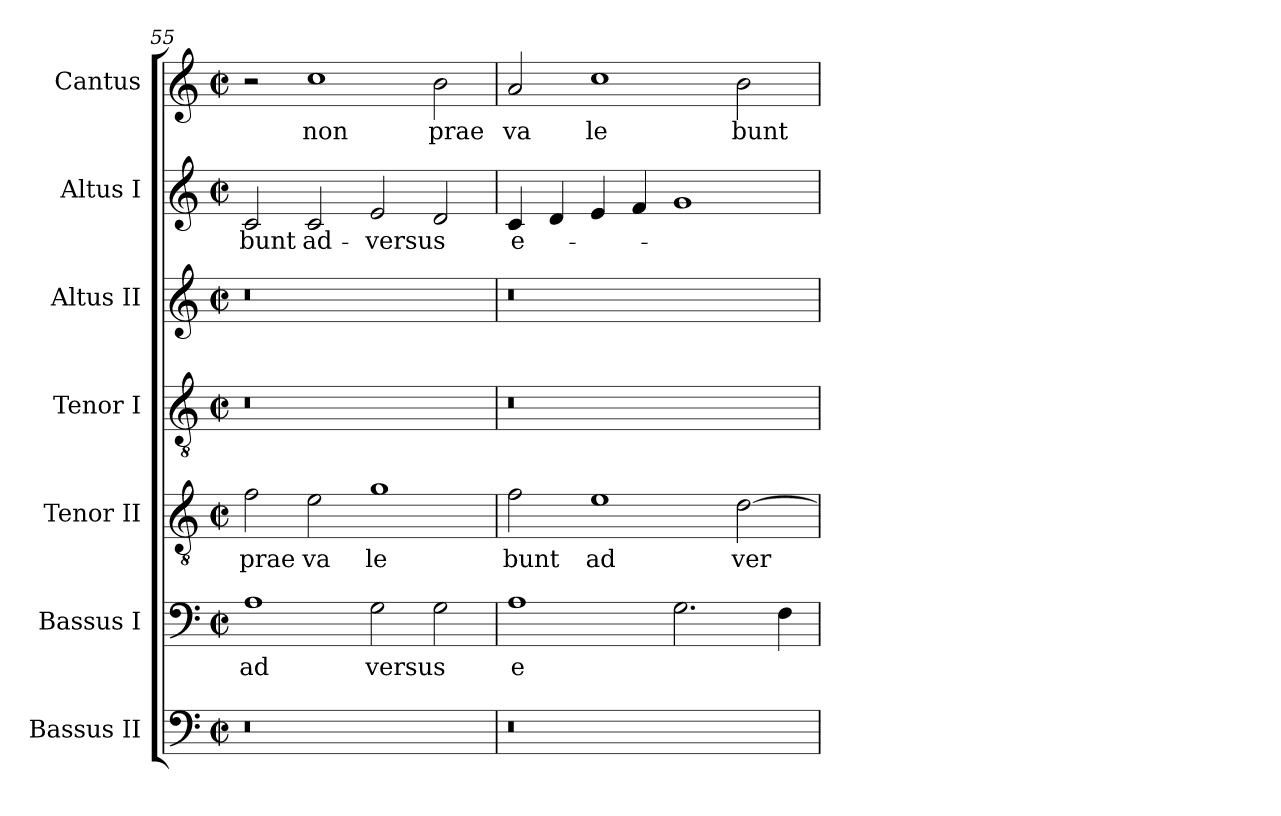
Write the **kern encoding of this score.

**kern	**kern	**text	**kern	**text	**kern	**kern	**kern	**text	**kern	**text
*part7	*part6	*part6	*part5	*part5	*part4	*part3	*part2	*part2	*part1	*part1
*staff7	*staff6	*staff6	*staff5	*staff5	*staff4	*staff3	*staff2	*staff2	*staff1	*staff1
*I"Bassus II	*I"Bassus I	*	*I"Tenor II	*	*I"Tenor I	*I"Altus II	*I"Altus I	*	*I"Cantus	*
*clefF4	*clefF4	*	*clefGv2	*	*clefGv2	*clefG2	*clefG2	*	*clefG2	*
*M2/2	*M2/2	*	*M2/2	*	*M2/2	*M2/2	*M2/2	*	*M2/2	*
*met(c|)	*met(c|)	*	*met(c|)	*	*met(c|)	*met(c|)	*met(c|)	*	*met(c|)	*
=55	=55	=55	=55	=55	=55	=55	=55	=55	=55	=55
!	!	!LO:LY:b:cj	!	!LO:LY:b:cj	!	!	!	!LO:LY:b:cj	!	!
0r	1A	ad	2f\	prae	0r	0r	2c/	-bunt	2r	.
!	!	!	!	!LO:LY:b:cj	!	!	!	!LO:LY:b:cj	!	!LO:LY:b:cj
.	.	.	2e\	va	.	.	2c/	ad-	1cc	non
!	!	!LO:LY:b	!	!LO:LY:b:cj	!	!	!	!LO:LY:b	!	!
.	2G\	versus	1g	le	.	.	2e/	-versus	.	.
!	!	!	!	!	!	!	!	!	!	!LO:LY:b:cj
.	2G\	.	.	.	.	.	2d/	.	2b\	prae
=56	=56	=56	=56	=56	=56	=56	=56	=56	=56	=56
!	!	!LO:LY:b:rj	!	!LO:LY:b:cj	!	!	!	!LO:LY:b:cj	!	!LO:LY:b:cj
0r	1A	e	2f\	bunt	0r	0r	4c/	e-	2a/	va
.	.	.	.	.	.	.	4d/	.	.	.
!	!	!	!	!LO:LY:b:cj	!	!	!	!	!	!LO:LY:b:cj
.	.	.	1e	ad	.	.	4e/	.	1cc	le
.	.	.	.	.	.	.	4f/	.	.	.
.	2.G\	.	.	.	.	.	1g	.	.	.
!	!	!	!	!LO:LY:b	!	!	!	!	!	!LO:LY:b:cj
.	.	.	[>2d\	ver	.	.	.	.	2b\	bunt
.	4F\	.	.	.	.	.	.	.	.	.
=	=	=	=	=	=	=	=	=	=	=
*-	*-	*-	*-	*-	*-	*-	*-	*-	*-	*-
